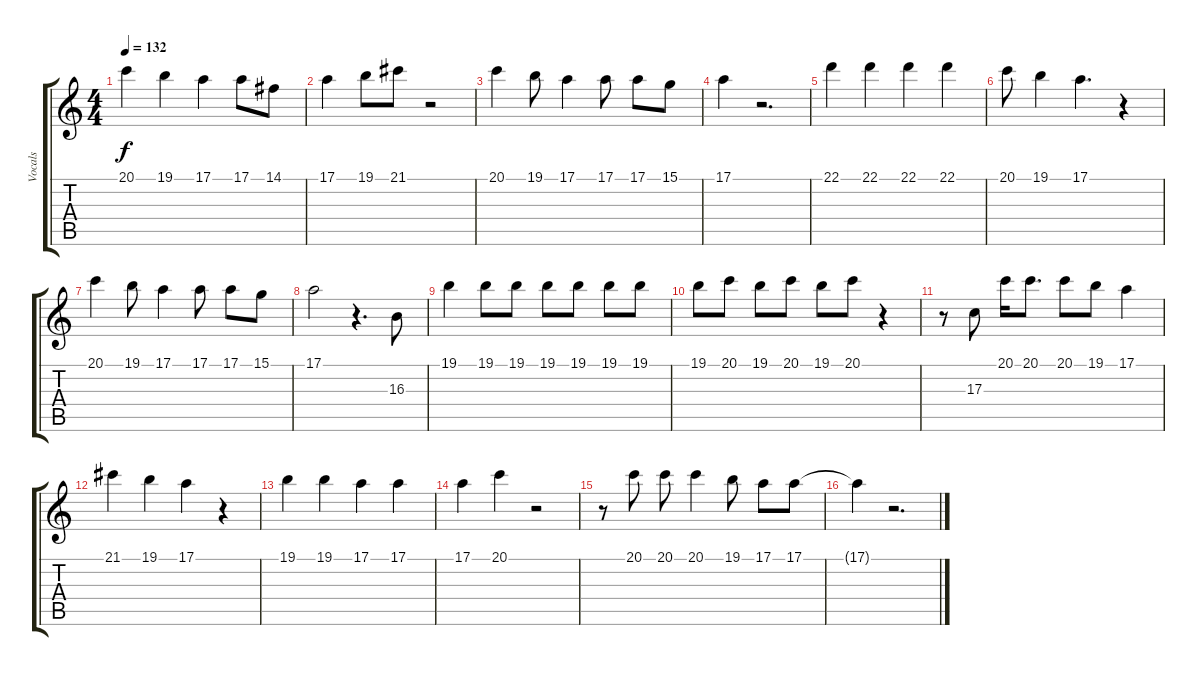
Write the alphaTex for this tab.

\track ("Vocals" "Vocals") {instrument clarinet}
\staff {score tabs}
\tuning (E4 B3 G3 D3 A2 E2) {hide}
\ts (4 4)
\tempo 132
\clef g2
\ks c
20.1.4{dy f} 19.1.4 17.1.4 17.1.8 14.1.8 |
17.1.4 19.1.8 21.1.8 r.2 |
20.1.4 19.1.8 17.1.4 17.1.8 17.1.8 15.1.8 |
17.1.4 r.2{d} |
22.1.4 22.1.4 22.1.4 22.1.4 |
20.1.8 19.1.4 17.1.4{d} r.4 |
20.1.4 19.1.8 17.1.4 17.1.8 17.1.8 15.1.8 |
17.1.2 r.4{d} 16.3.8 |
19.1.4 19.1.8 19.1.8 19.1.8 19.1.8 19.1.8 19.1.8 |
19.1.8 20.1.8 19.1.8 20.1.8 19.1.8 20.1.8 r.4 |
r.8 17.3.8 20.1.16 20.1.8{d} 20.1.8 19.1.8 17.1.4 |
21.1.4 19.1.4 17.1.4 r.4 |
19.1.4 19.1.4 17.1.4 17.1.4 |
17.1.4 20.1.4 r.2 |
r.8 20.1.8 20.1.8 20.1.4 19.1.8 17.1.8 17.1.8 |
17.1{t}.4 r.2{d}
